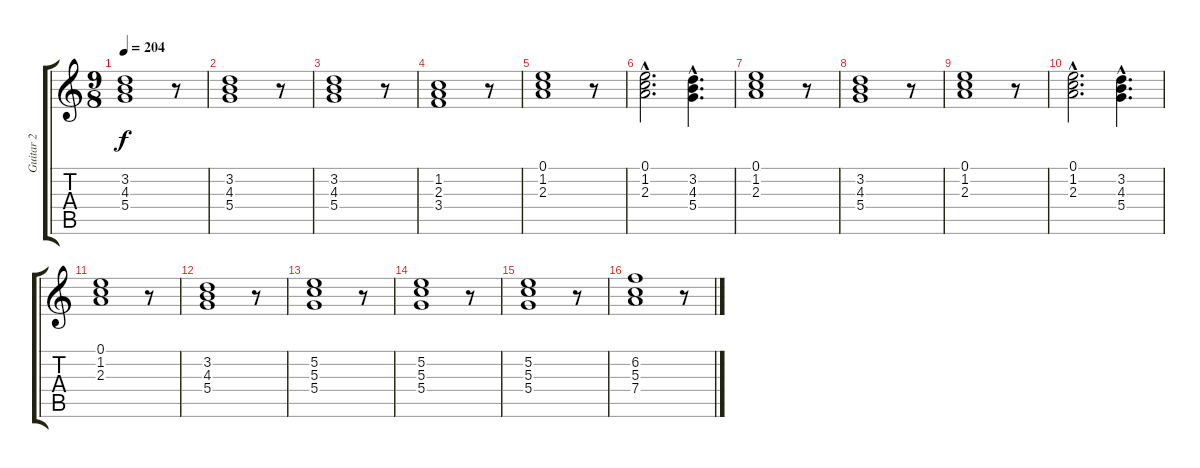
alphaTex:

\track ("Guitar 2" "Guitar 2") {instrument acousticguitarsteel}
\staff {score tabs}
\tuning (E4 B3 G3 D3 A2 E2) {hide}
\ts (9 8)
\tempo 204
\clef g2
\ks c
(3.2 4.3 5.4).1{dy f} r.8 |
(3.2 4.3 5.4).1 r.8 |
(3.2 4.3 5.4).1 r.8 |
(1.2 2.3 3.4).1 r.8 |
(0.1 1.2 2.3).1 r.8 |
(0.1{hac} 1.2{hac} 2.3{hac}).2{d} (3.2{hac} 4.3{hac} 5.4{hac}).4{d} |
(0.1 1.2 2.3).1 r.8 |
(3.2 4.3 5.4).1 r.8 |
(0.1 1.2 2.3).1 r.8 |
(0.1{hac} 1.2{hac} 2.3{hac}).2{d} (3.2{hac} 4.3{hac} 5.4{hac}).4{d} |
(0.1 1.2 2.3).1 r.8 |
(3.2 4.3 5.4).1 r.8 |
(5.2 5.3 5.4).1 r.8 |
(5.2 5.3 5.4).1 r.8 |
(5.2 5.3 5.4).1 r.8 |
(6.2 5.3 7.4).1 r.8
